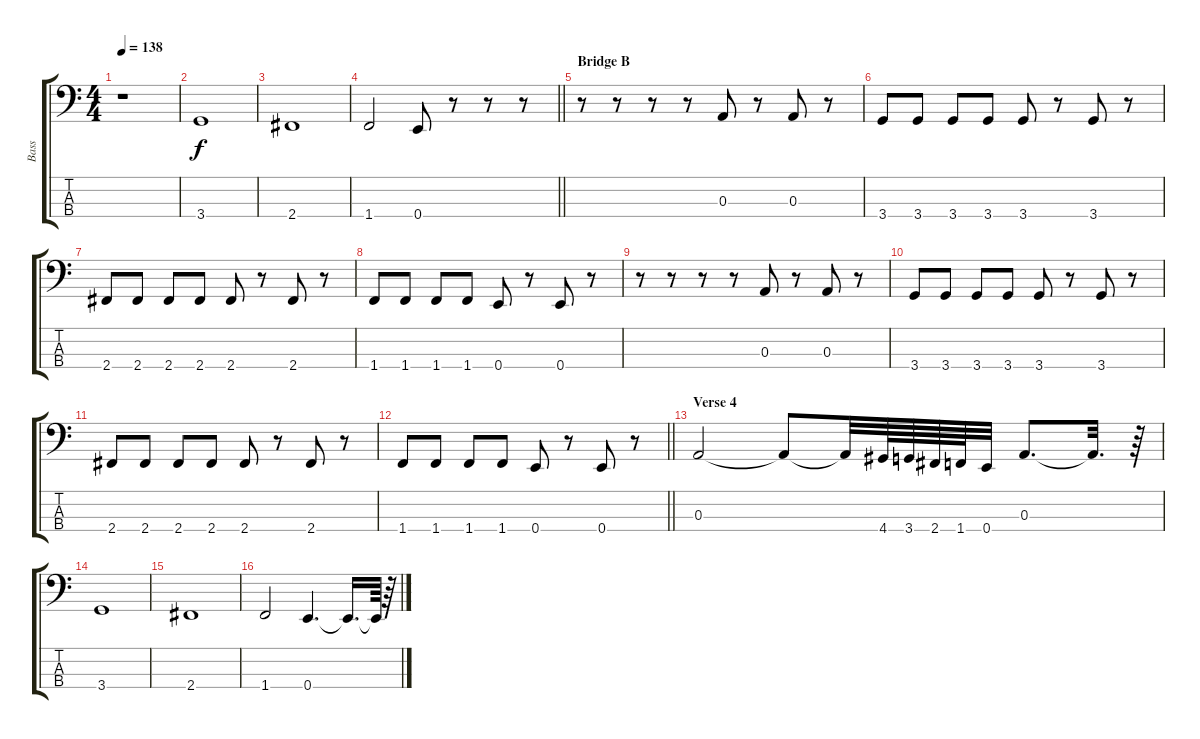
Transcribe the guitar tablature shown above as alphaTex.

\track ("Bass" "Bass") {instrument electricbassfinger}
\staff {score tabs}
\tuning (G2 D2 A1 E1) {hide}
\ts (4 4)
\tempo 138
\clef f4
\ks c
r.1{dy f} |
3.4.1 |
2.4.1 |
\barLineRight lightlight
1.4.2 0.4.8 r.8 r.8 r.8 |
\section ("" "Bridge B")
r.8 r.8 r.8 r.8 0.3.8 r.8 0.3.8 r.8 |
3.4.8 3.4.8 3.4.8 3.4.8 3.4.8 r.8 3.4.8 r.8 |
2.4.8 2.4.8 2.4.8 2.4.8 2.4.8 r.8 2.4.8 r.8 |
1.4.8 1.4.8 1.4.8 1.4.8 0.4.8 r.8 0.4.8 r.8 |
r.8 r.8 r.8 r.8 0.3.8 r.8 0.3.8 r.8 |
3.4.8 3.4.8 3.4.8 3.4.8 3.4.8 r.8 3.4.8 r.8 |
2.4.8 2.4.8 2.4.8 2.4.8 2.4.8 r.8 2.4.8 r.8 |
\barLineRight lightlight
1.4.8 1.4.8 1.4.8 1.4.8 0.4.8 r.8 0.4.8 r.8 |
\section ("" "Verse 4")
0.3.2 0.3{t}.8 0.3{t}.32 4.4.64 3.4.64 2.4.64 1.4.64 0.4.32 0.3.8{d} 0.3{t}.32{d} r.64 |
3.4.1 |
2.4.1 |
1.4.2 0.4.4{d} 0.4{t}.16{d} 0.4{t}.64 r.64
